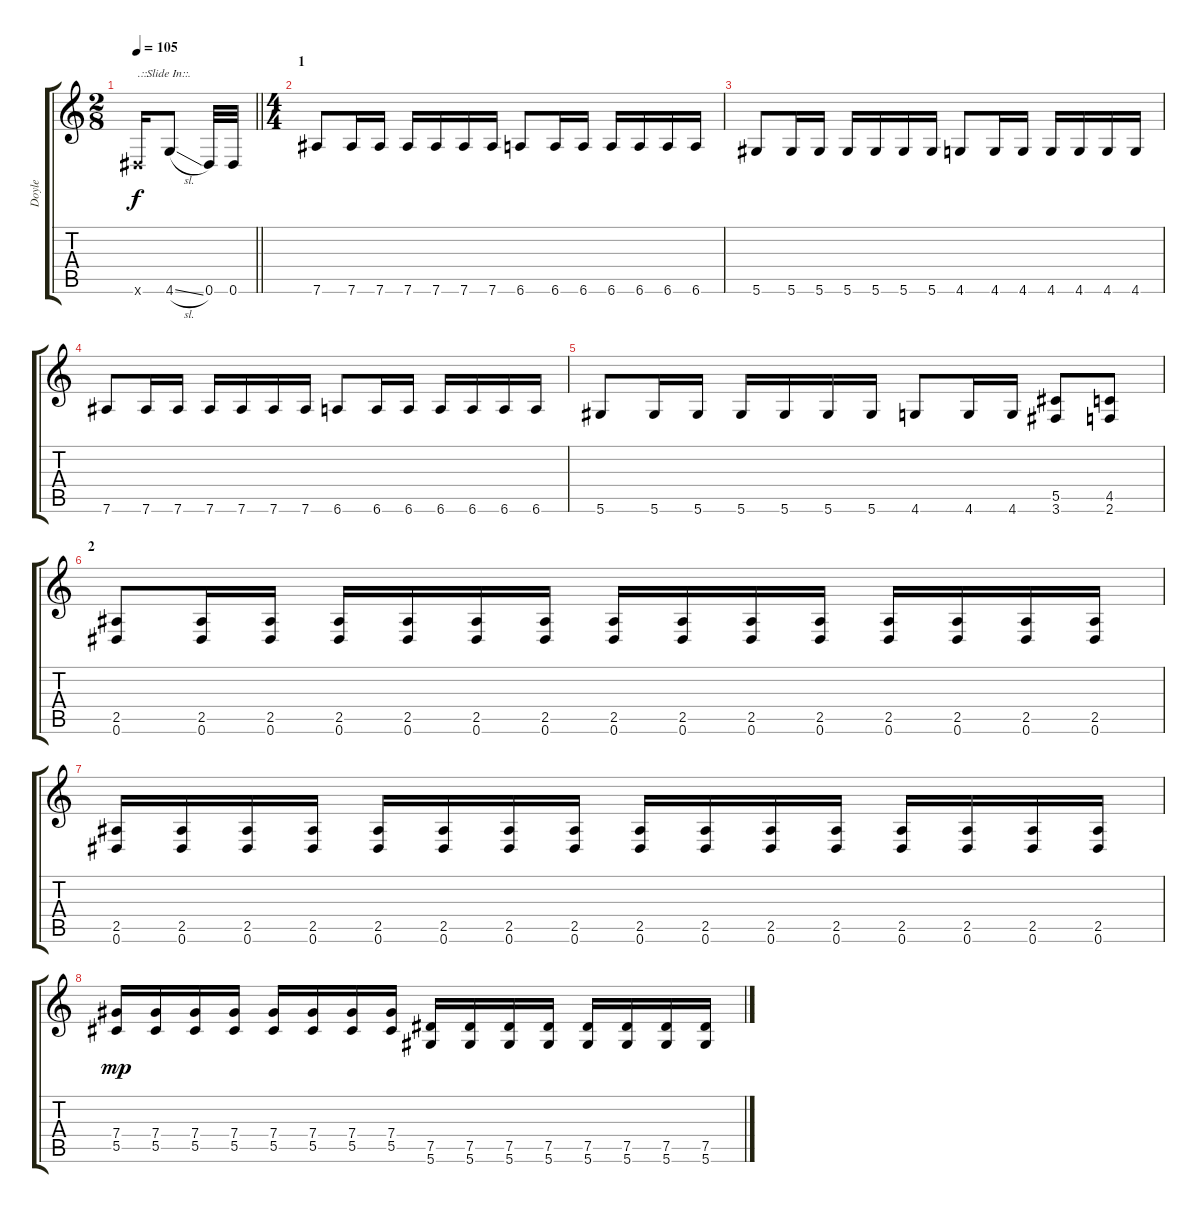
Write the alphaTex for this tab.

\track ("Doyle" "Doyle") {instrument distortionguitar}
\staff {score tabs}
\tuning (Eb4 Bb3 Gb3 Db3 Ab2 Eb2) {hide}
\ts (2 8)
\tempo 105
\clef g2
\barLineRight lightlight
\ks c
0.6{x}.16{txt ".::Slide In::." dy f instrument distortionguitar} 4.6{sl}.8 0.6.32 0.6.32 |
\ts (4 4)
\section ("" "1")
7.6.8 7.6.16 7.6.16 7.6.16 7.6.16 7.6.16 7.6.16 6.6.8 6.6.16 6.6.16 6.6.16 6.6.16 6.6.16 6.6.16 |
5.6.8 5.6.16 5.6.16 5.6.16 5.6.16 5.6.16 5.6.16 4.6.8 4.6.16 4.6.16 4.6.16 4.6.16 4.6.16 4.6.16 |
7.6.8 7.6.16 7.6.16 7.6.16 7.6.16 7.6.16 7.6.16 6.6.8 6.6.16 6.6.16 6.6.16 6.6.16 6.6.16 6.6.16 |
5.6.8 5.6.16 5.6.16 5.6.16 5.6.16 5.6.16 5.6.16 4.6.8 4.6.16 4.6.16 (5.5 3.6).8 (4.5 2.6).8 |
\section ("" "2")
(2.5 0.6).8 (2.5 0.6).16 (2.5 0.6).16 (2.5 0.6).16 (2.5 0.6).16 (2.5 0.6).16 (2.5 0.6).16 (2.5 0.6).16 (2.5 0.6).16 (2.5 0.6).16 (2.5 0.6).16 (2.5 0.6).16 (2.5 0.6).16 (2.5 0.6).16 (2.5 0.6).16 |
(2.5 0.6).16 (2.5 0.6).16 (2.5 0.6).16 (2.5 0.6).16 (2.5 0.6).16 (2.5 0.6).16 (2.5 0.6).16 (2.5 0.6).16 (2.5 0.6).16 (2.5 0.6).16 (2.5 0.6).16 (2.5 0.6).16 (2.5 0.6).16 (2.5 0.6).16 (2.5 0.6).16 (2.5 0.6).16 |
(7.4 5.5).16{dy mp} (7.4 5.5).16 (7.4 5.5).16 (7.4 5.5).16 (7.4 5.5).16 (7.4 5.5).16 (7.4 5.5).16 (7.4 5.5).16 (7.5 5.6).16 (7.5 5.6).16 (7.5 5.6).16 (7.5 5.6).16 (7.5 5.6).16 (7.5 5.6).16 (7.5 5.6).16 (7.5 5.6).16
